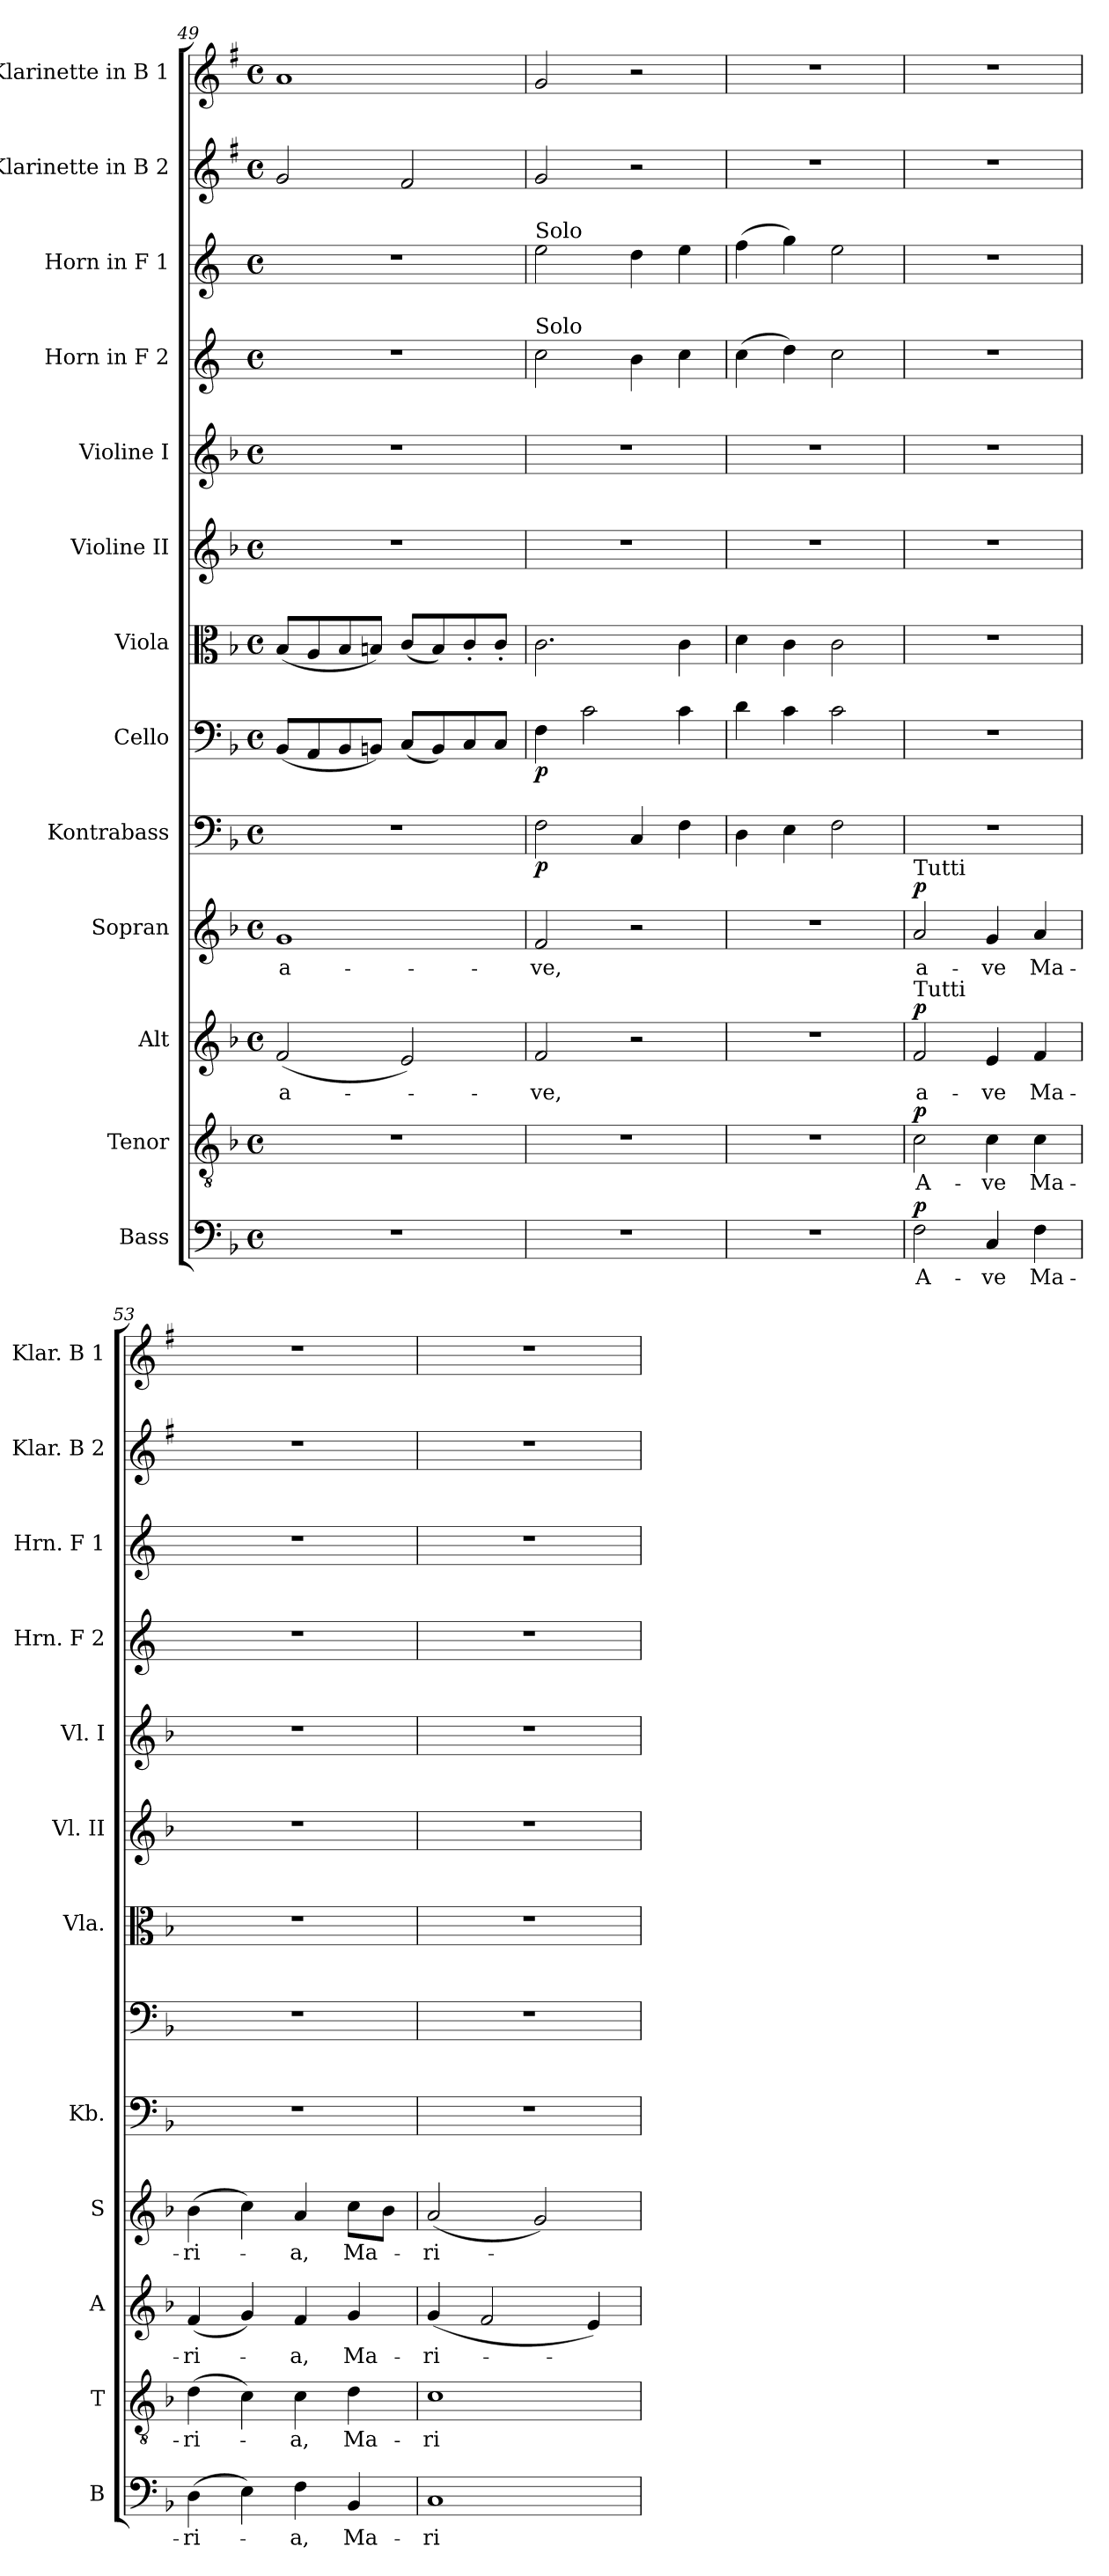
**kern	**text	**dynam	**kern	**text	**dynam	**kern	**text	**dynam	**kern	**text	**dynam	**kern	**dynam	**kern	**dynam	**kern	**kern	**kern	**kern	**kern	**kern	**kern
*part13	*part13	*part13	*part12	*part12	*part12	*part11	*part11	*part11	*part10	*part10	*part10	*part9	*part9	*part8	*part8	*part7	*part6	*part5	*part4	*part3	*part2	*part1
*staff13	*staff13	*staff13	*staff12	*staff12	*staff12	*staff11	*staff11	*staff11	*staff10	*staff10	*staff10	*staff9	*staff9	*staff8	*staff8	*staff7	*staff6	*staff5	*staff4	*staff3	*staff2	*staff1
*I"Bass	*	*	*I"Tenor	*	*	*I"Alt	*	*	*I"Sopran	*	*	*I"Kontrabass	*	*I"Cello	*	*I"Viola	*I"Violine II	*I"Violine I	*I"Horn in F 2	*I"Horn in F 1	*I"Klarinette in B 2	*I"Klarinette in B 1
*I'B	*	*	*I'T	*	*	*I'A	*	*	*I'S	*	*	*I'Kb.	*	*	*	*I'Vla.	*I'Vl. II	*I'Vl. I	*I'Hrn. F 2	*I'Hrn. F 1	*I'Klar. B 2	*I'Klar. B 1
*clefF4	*	*	*clefGv2	*	*	*clefG2	*	*	*clefG2	*	*	*clefF4	*	*clefF4	*	*clefC3	*clefG2	*clefG2	*clefG2	*clefG2	*clefG2	*clefG2
*	*	*	*	*	*	*	*	*	*	*	*	*ITrd7c12	*	*	*	*	*	*	*ITrd4c7	*ITrd4c7	*ITrd1c2	*ITrd1c2
*k[b-]	*	*	*k[b-]	*	*	*k[b-]	*	*	*k[b-]	*	*	*k[b-]	*	*k[b-]	*	*k[b-]	*k[b-]	*k[b-]	*k[b-]	*k[b-]	*k[b-]	*k[b-]
*F:	*	*	*F:	*	*	*F:	*	*	*F:	*	*	*F:	*	*F:	*	*F:	*F:	*F:	*F:	*F:	*F:	*F:
*M4/4	*	*	*M4/4	*	*	*M4/4	*	*	*M4/4	*	*	*M4/4	*	*M4/4	*	*M4/4	*M4/4	*M4/4	*M4/4	*M4/4	*M4/4	*M4/4
*met(c)	*	*	*met(c)	*	*	*met(c)	*	*	*met(c)	*	*	*met(c)	*	*met(c)	*	*met(c)	*met(c)	*met(c)	*met(c)	*met(c)	*met(c)	*met(c)
=49	=49	=49	=49	=49	=49	=49	=49	=49	=49	=49	=49	=49	=49	=49	=49	=49	=49	=49	=49	=49	=49	=49
!	!	!	!	!	!	!	!LO:LY:b	!	!	!LO:LY:b	!	!	!	!	!	!	!	!	!	!	!	!
1r	.	.	1r	.	.	(<2f/	a-	.	1g	a-	.	1r	.	(<8BB-/L	.	(<8B-/L	1r	1r	1r	1r	2f/	1g
.	.	.	.	.	.	.	.	.	.	.	.	.	.	8AA/	.	8A/	.	.	.	.	.	.
.	.	.	.	.	.	.	.	.	.	.	.	.	.	8BB-/	.	8B-/	.	.	.	.	.	.
.	.	.	.	.	.	.	.	.	.	.	.	.	.	8BBn/J)	.	8Bn/J)	.	.	.	.	.	.
.	.	.	.	.	.	2e/)	.	.	.	.	.	.	.	(<8C/L	.	(<8c/L	.	.	.	.	2e/	.
.	.	.	.	.	.	.	.	.	.	.	.	.	.	8BB/)	.	8B/)	.	.	.	.	.	.
.	.	.	.	.	.	.	.	.	.	.	.	.	.	8C/	.	8c'</	.	.	.	.	.	.
.	.	.	.	.	.	.	.	.	.	.	.	.	.	8C/J	.	8c'</J	.	.	.	.	.	.
=50	=50	=50	=50	=50	=50	=50	=50	=50	=50	=50	=50	=50	=50	=50	=50	=50	=50	=50	=50	=50	=50	=50
!	!	!	!	!	!	!	!	!	!	!	!	!	!	!	!	!	!	!	!	!LO:TX:a:t=Solo	!	!
!	!	!	!	!	!	!	!	!	!	!	!	!	!	!	!	!	!	!	!LO:TX:a:t=Solo	!	!	!
!	!	!	!	!	!	!	!LO:LY:b	!	!	!LO:LY:b	!	!	!LO:DY:b	!	!LO:DY:b	!	!	!	!	!	!	!
1r	.	.	1r	.	.	2f/	-ve,	.	2f/	-ve,	.	2FF\	p	4F\	p	2.c\	1r	1r	2f\	2a\	2f/	2f/
.	.	.	.	.	.	.	.	.	.	.	.	.	.	2c\	.	.	.	.	.	.	.	.
.	.	.	.	.	.	2r	.	.	2r	.	.	4CC/	.	.	.	.	.	.	4e\	4g\	2r	2r
.	.	.	.	.	.	.	.	.	.	.	.	4FF\	.	4c\	.	4c\	.	.	4f\	4a\	.	.
=51	=51	=51	=51	=51	=51	=51	=51	=51	=51	=51	=51	=51	=51	=51	=51	=51	=51	=51	=51	=51	=51	=51
1r	.	.	1r	.	.	1r	.	.	1r	.	.	4DD\	.	4d\	.	4d\	1r	1r	(>4f\	(>4b-\	1r	1r
.	.	.	.	.	.	.	.	.	.	.	.	4EE\	.	4c\	.	4c\	.	.	4g\)	4cc\)	.	.
.	.	.	.	.	.	.	.	.	.	.	.	2FF\	.	2c\	.	2c\	.	.	2f\	2a\	.	.
=52	=52	=52	=52	=52	=52	=52	=52	=52	=52	=52	=52	=52	=52	=52	=52	=52	=52	=52	=52	=52	=52	=52
!	!	!	!	!	!	!	!	!	!LO:TX:a:t=Tutti	!	!	!	!	!	!	!	!	!	!	!	!	!
!	!	!	!	!	!	!LO:TX:a:t=Tutti	!	!	!	!	!	!	!	!	!	!	!	!	!	!	!	!
!	!LO:LY:b	!LO:DY:a	!	!LO:LY:b	!LO:DY:a	!	!LO:LY:b	!LO:DY:a	!	!LO:LY:b	!LO:DY:a	!	!	!	!	!	!	!	!	!	!	!
2F\	A-	p	2c\	A-	p	2f/	a-	p	2a/	a-	p	1r	.	1r	.	1r	1r	1r	1r	1r	1r	1r
!	!LO:LY:b	!	!	!LO:LY:b	!	!	!LO:LY:b	!	!	!LO:LY:b	!	!	!	!	!	!	!	!	!	!	!	!
4C/	-ve	.	4c\	-ve	.	4e/	-ve	.	4g/	-ve	.	.	.	.	.	.	.	.	.	.	.	.
!	!LO:LY:b	!	!	!LO:LY:b	!	!	!LO:LY:b	!	!	!LO:LY:b	!	!	!	!	!	!	!	!	!	!	!	!
4F\	Ma-	.	4c\	Ma-	.	4f/	Ma-	.	4a/	Ma-	.	.	.	.	.	.	.	.	.	.	.	.
=53	=53	=53	=53	=53	=53	=53	=53	=53	=53	=53	=53	=53	=53	=53	=53	=53	=53	=53	=53	=53	=53	=53
!	!LO:LY:b	!	!	!LO:LY:b	!	!	!LO:LY:b	!	!	!LO:LY:b	!	!	!	!	!	!	!	!	!	!	!	!
(>4D\	-ri-	.	(>4d\	-ri-	.	(<4f/	-ri-	.	(>4b-\	-ri-	.	1r	.	1r	.	1r	1r	1r	1r	1r	1r	1r
4E\)	.	.	4c\)	.	.	4g/)	.	.	4cc\)	.	.	.	.	.	.	.	.	.	.	.	.	.
!	!LO:LY:b	!	!	!LO:LY:b	!	!	!LO:LY:b	!	!	!LO:LY:b	!	!	!	!	!	!	!	!	!	!	!	!
4F\	-a,	.	4c\	-a,	.	4f/	-a,	.	4a/	-a,	.	.	.	.	.	.	.	.	.	.	.	.
!	!LO:LY:b	!	!	!LO:LY:b	!	!	!LO:LY:b	!	!	!LO:LY:b	!	!	!	!	!	!	!	!	!	!	!	!
4BB-/	Ma-	.	4d\	Ma-	.	4g/	Ma-	.	8cc\L	Ma-	.	.	.	.	.	.	.	.	.	.	.	.
.	.	.	.	.	.	.	.	.	8b-\J	.	.	.	.	.	.	.	.	.	.	.	.	.
=54	=54	=54	=54	=54	=54	=54	=54	=54	=54	=54	=54	=54	=54	=54	=54	=54	=54	=54	=54	=54	=54	=54
!	!LO:LY:b	!	!	!LO:LY:b	!	!	!LO:LY:b	!	!	!LO:LY:b	!	!	!	!	!	!	!	!	!	!	!	!
1C	-ri-	.	1c	-ri-	.	(<4g/	-ri-	.	(<2a/	-ri-	.	1r	.	1r	.	1r	1r	1r	1r	1r	1r	1r
.	.	.	.	.	.	2f/	.	.	.	.	.	.	.	.	.	.	.	.	.	.	.	.
.	.	.	.	.	.	.	.	.	2g/)	.	.	.	.	.	.	.	.	.	.	.	.	.
.	.	.	.	.	.	4e/)	.	.	.	.	.	.	.	.	.	.	.	.	.	.	.	.
=	=	=	=	=	=	=	=	=	=	=	=	=	=	=	=	=	=	=	=	=	=	=
*-	*-	*-	*-	*-	*-	*-	*-	*-	*-	*-	*-	*-	*-	*-	*-	*-	*-	*-	*-	*-	*-	*-
